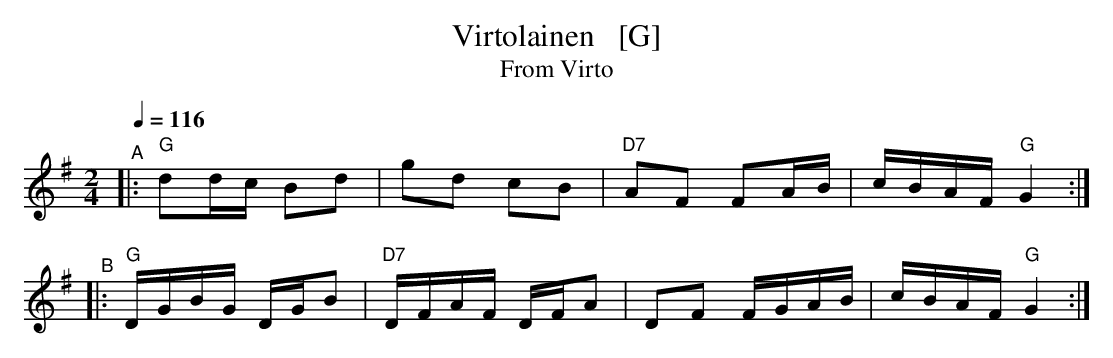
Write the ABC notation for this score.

X:1
T: Virtolainen   [G]
T: From Virto
L: 1/16
M: 2/4
Q: 1/4=116
K: G
"^A"|:\
"G"d2dc B2d2 | g2d2 c2B2 | "D7"A2F2 F2AB | cBAF "G"G4 :|
"^B"|:\
"G"DGBG DGB2 | "D7"DFAF DFA2 | D2F2 FGAB | cBAF "G"G4 :|
